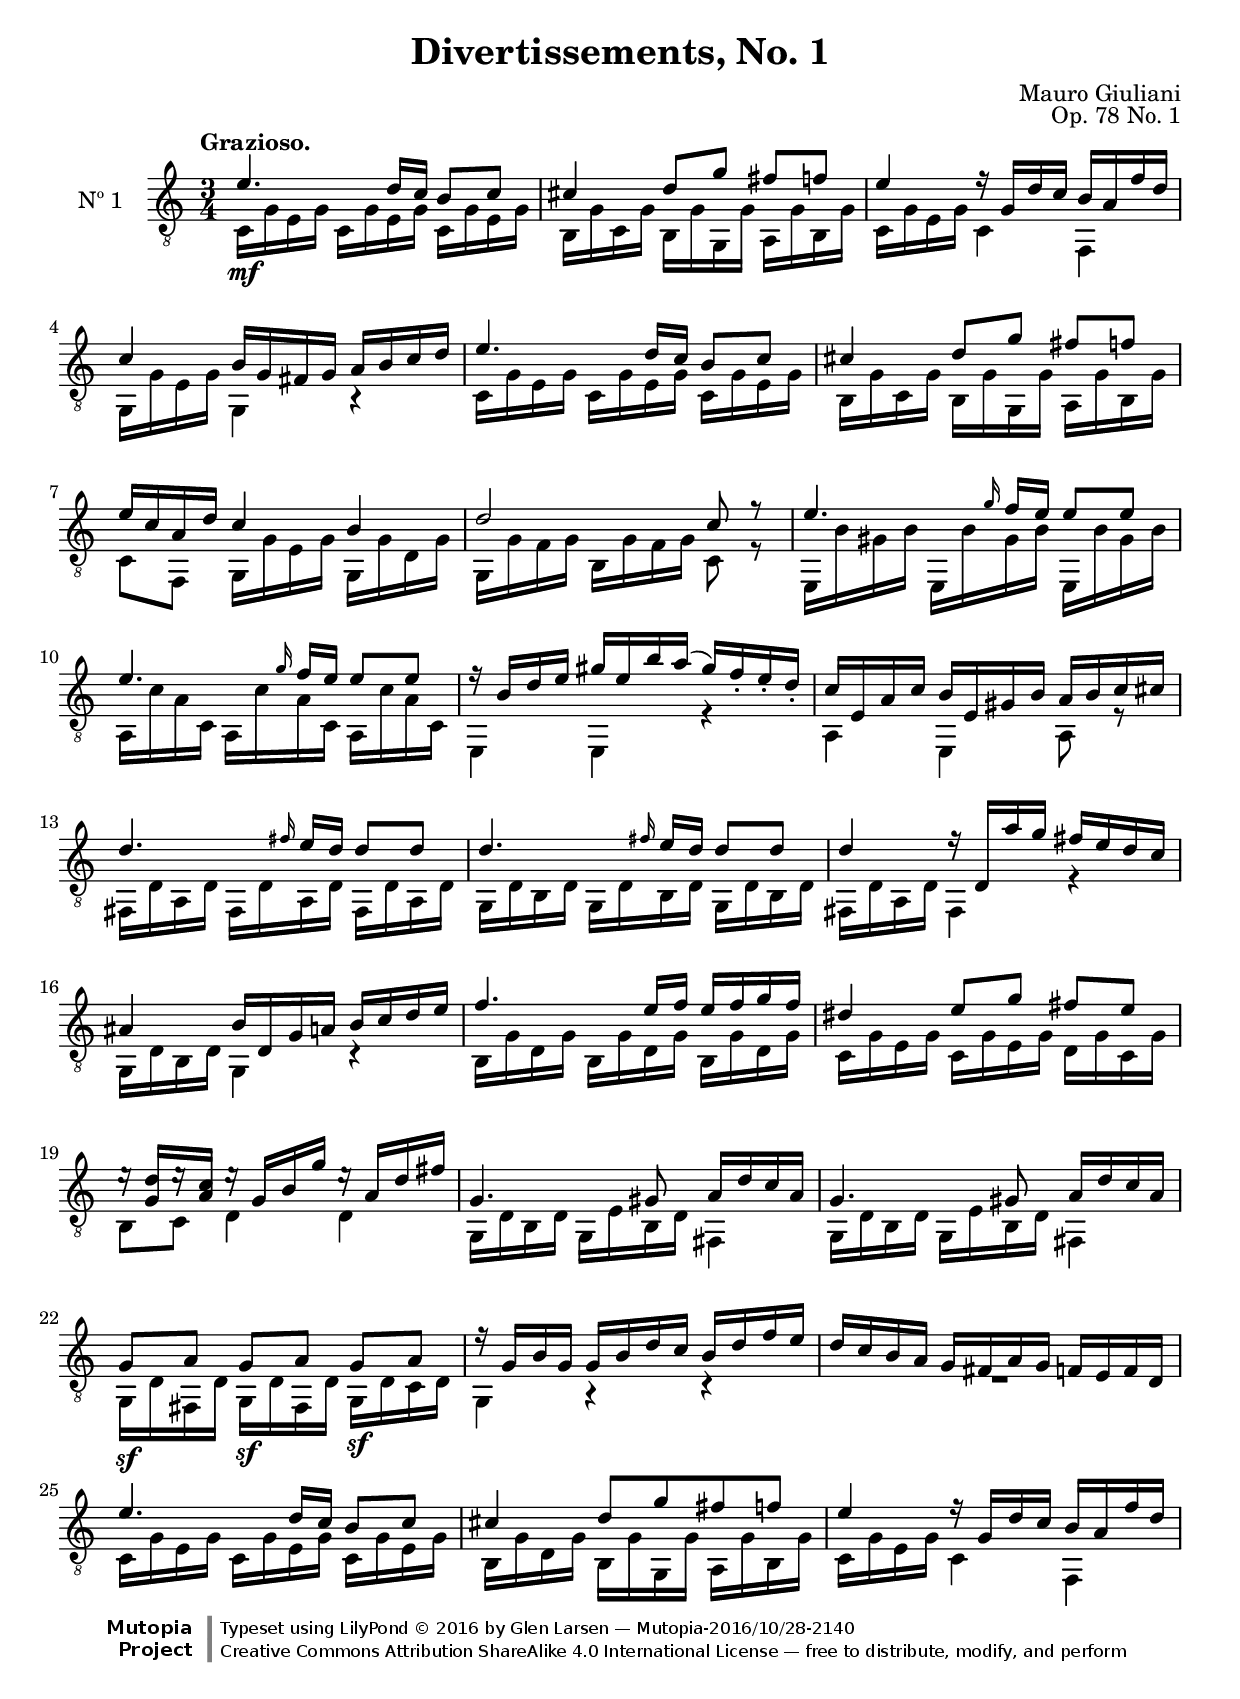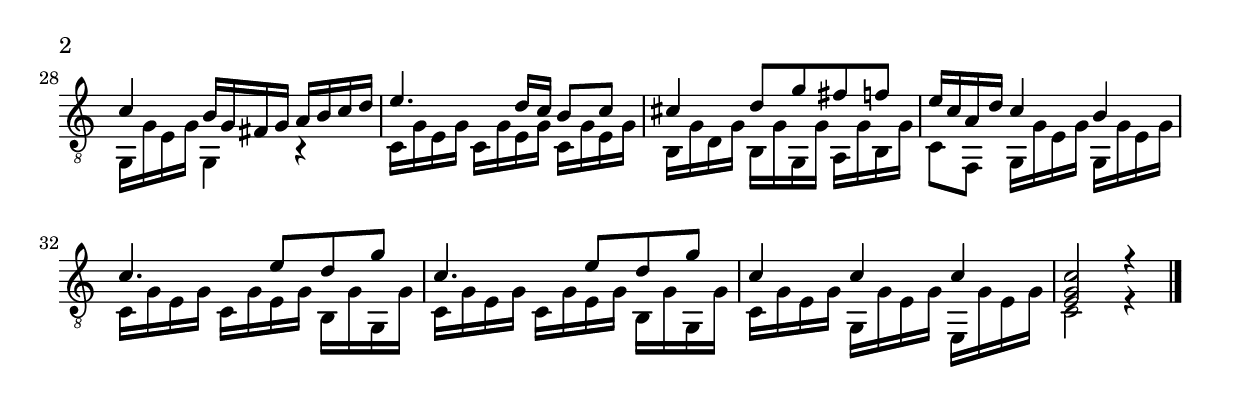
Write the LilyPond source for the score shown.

\version "2.19.48"

\header {
  title = "Divertissements, No. 1"
  composer = "Mauro Giuliani"
  opus = "Op. 78 No. 1"
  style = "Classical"
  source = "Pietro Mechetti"
  date = "ca.1817"
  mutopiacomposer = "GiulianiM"
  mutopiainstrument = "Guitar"
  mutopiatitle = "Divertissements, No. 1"
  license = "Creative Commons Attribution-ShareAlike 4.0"
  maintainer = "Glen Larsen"
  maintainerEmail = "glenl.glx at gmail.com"

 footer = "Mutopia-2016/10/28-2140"
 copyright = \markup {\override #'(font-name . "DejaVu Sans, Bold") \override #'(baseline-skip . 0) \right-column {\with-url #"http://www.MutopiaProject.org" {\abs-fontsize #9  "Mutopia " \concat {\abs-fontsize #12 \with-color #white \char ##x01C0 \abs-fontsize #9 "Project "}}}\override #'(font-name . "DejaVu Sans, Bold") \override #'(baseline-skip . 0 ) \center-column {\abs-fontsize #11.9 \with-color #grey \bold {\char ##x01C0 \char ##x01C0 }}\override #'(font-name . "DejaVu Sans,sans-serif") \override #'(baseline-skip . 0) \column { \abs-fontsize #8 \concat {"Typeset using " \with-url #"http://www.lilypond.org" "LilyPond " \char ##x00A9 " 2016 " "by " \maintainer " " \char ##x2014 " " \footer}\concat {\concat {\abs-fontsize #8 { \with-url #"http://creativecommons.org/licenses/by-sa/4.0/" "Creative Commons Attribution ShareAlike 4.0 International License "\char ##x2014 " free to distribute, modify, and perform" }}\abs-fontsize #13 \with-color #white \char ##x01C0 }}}
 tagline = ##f
}

\paper {
  top-margin = #8
  bottom-margin = #12
%  system-count = #8
}

mbreak = {} % { \break }
global = {
  \time 3/4
  \key c \major
}

upperVoice = \fixed c {
  \voiceOne
  \set fingeringOrientations = #'(up)
  \override Fingering.add-stem-support = ##t

  e'4.\mf d'16 c' b8  c'  |
  cis'4 d'8 g' fis'[ f'] |
  e'4 r16 g d' c' b a f' d' |

  \mbreak
  c'4 b16 g fis g a b c' d' |
  e'4. d'16 c' b8  c'  |
  cis'4 d'8 g' fis'[ f'] |
  e'16 c' a d' c'4 b |

  \mbreak
  d'2 c'8 r |
  \repeat unfold 2 { e'4. \grace{g'16} f'16 e' e'8 e' |}
  r16 b d' e' gis' e' b' a'( gis') f'_. e'_. d'_. |

  \mbreak
  c'16 e a c' b e gis b a b c' cis' |
  \repeat unfold 2 {d'4. \grace{fis'16} e'16 d' d'8 d' |}
  d'4 r16 d a' g' fis' e' d' c' |

  \mbreak
  ais4 b16 d g a b c' d' e' |
  f'4. e'16 f' e' f' g' f' |
  dis'4 e'8 g' fis'[ e'] |
  e'16\rest <g d'>16[ e'\rest <a c'>16] e'\rest g b g' e'\rest a d' fis' |

  \mbreak
  \repeat unfold 2 {g4. gis8 a16 d' c' a |}
  g8\sf a g\sf[ a] g\sf a |
  r16 g b g g b d' c' b d' f' e' |

  \mbreak
  d'16 c' b a g fis a g f e f d |
  e'4. d'16 c' b8 c' |
  cis'4 d'8 g' fis' f' |
  e'4 r16 g d' c' b a f' d' |

  \mbreak
  c'4 b16 g fis g a b c' d' |
  e'4. d'16 c' b8 c' |
  cis'4 d'8 g' fis' f' |
  e'16 c' a d' c'4 b |

  \mbreak
  \repeat unfold 2 {c'4. e'8 d' g' |}
  c'4 c' c' |
  <e g c'>2 r4

  \bar "|."
}

lowerVoice = \fixed c {
  \voiceTwo
  \set fingeringOrientations = #'(down)
  \override Fingering.add-stem-support = ##t

  \repeat unfold 3 {c16 g e g} |
  b,16 g c g b, g g, g a, g b, g |
  c16 g e g c4 f, |

  g,16 g e g g,4 r |
  \repeat unfold 3 {c16 g e g} |
  b,16 g c g b, g g, g a, g b, g |
  c8 f, g,16 g e g g, g d g |

  g,16 g f g b, g f g c8 r |
  \repeat unfold 3 {e,16 b gis b} |
  \repeat unfold 3 {a, c' a c} |
  e,4 e, r |

  a,4 e, a,8 r |
  \repeat unfold 3 {fis,16 d a, d} |
  \repeat unfold 3 {g,16 d b, d} |
  fis,16 d a, d fis,4 r |

  g,16 d b, d g,4 r |
  \repeat unfold 3 {b,16 g d g} |
  c16 g e g c g e g d g c g |
  b,8 c d4 d |

  \repeat unfold 2 {g,16 d b, d g, e b, d fis,4 |}
  g,16 d fis, d g, d fis, d g, d c d |
  g,4 r r |

  R2. |
  \repeat unfold 3 {c16 g e g} |
  b,16 g d g b, g g, g a, g b, g |
  c16 g e g c4 f, |

  g,16 g e g g,4 r |
  \repeat unfold 3 {c16 g e g} |
  b,16 g d g b, g g, g a, g b, g |
  c8 f, \repeat unfold 2 {g,16 g e g} |

  \repeat unfold 2 {\repeat unfold 2 {c16 g e g} b, g g, g |}
  c16 g e g g, g e g e, g e g |
  c2 r4
  
}

\score {
  <<
    \new Staff = "Guitar" \with {
      midiInstrument = #"acoustic guitar (nylon)"
      instrumentName = #"Nº 1"
      \mergeDifferentlyDottedOn
      \mergeDifferentlyHeadedOn
%      \override StringNumber #'stencil = ##f
    } <<
      \global
      \clef "treble_8"
      \tempo "Grazioso."
      \context Voice = "upperVoice" \upperVoice
      \context Voice = "lowerVoice" \lowerVoice
    >>
%{
    % tabs are not completely developed
    \new TabStaff = "Guitar tabs" \with {
      restrainOpenStrings = ##t
    } <<
      \clef "moderntab"
      \global
      \context TabVoice = "upperVoice" \upperVoice
      \context TabVoice = "lowerVoice" \lowerVoice
    >>
%}
  >>
  \layout {}
  \midi {
    \context { \TabStaff \remove "Staff_performer" }
    \tempo 4 = 84
  }
}
